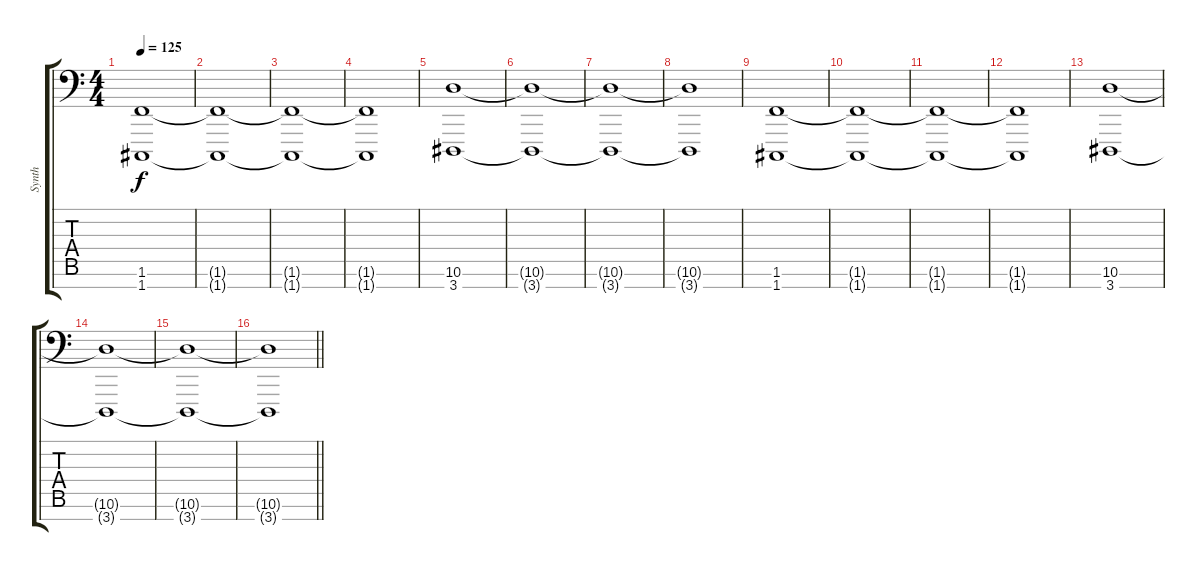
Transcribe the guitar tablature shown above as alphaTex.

\track ("Synth" "Synth") {instrument stringensemble2}
\staff {score tabs}
\tuning (E4 B3 G3 D3 A2 E2 C-1) {hide}
\ts (4 4)
\tempo 125
\clef f4
\ks c
(1.6 1.7).1{dy f} |
(1.6{t} 1.7{t}).1 |
(1.6{t} 1.7{t}).1 |
(1.6{t} 1.7{t}).1 |
(10.6 3.7).1 |
(10.6{t} 3.7{t}).1 |
(10.6{t} 3.7{t}).1 |
(10.6{t} 3.7{t}).1 |
(1.6 1.7).1 |
(1.6{t} 1.7{t}).1 |
(1.6{t} 1.7{t}).1 |
(1.6{t} 1.7{t}).1 |
(10.6 3.7).1 |
(10.6{t} 3.7{t}).1 |
(10.6{t} 3.7{t}).1 |
\barLineRight lightlight
(10.6{t} 3.7{t}).1
